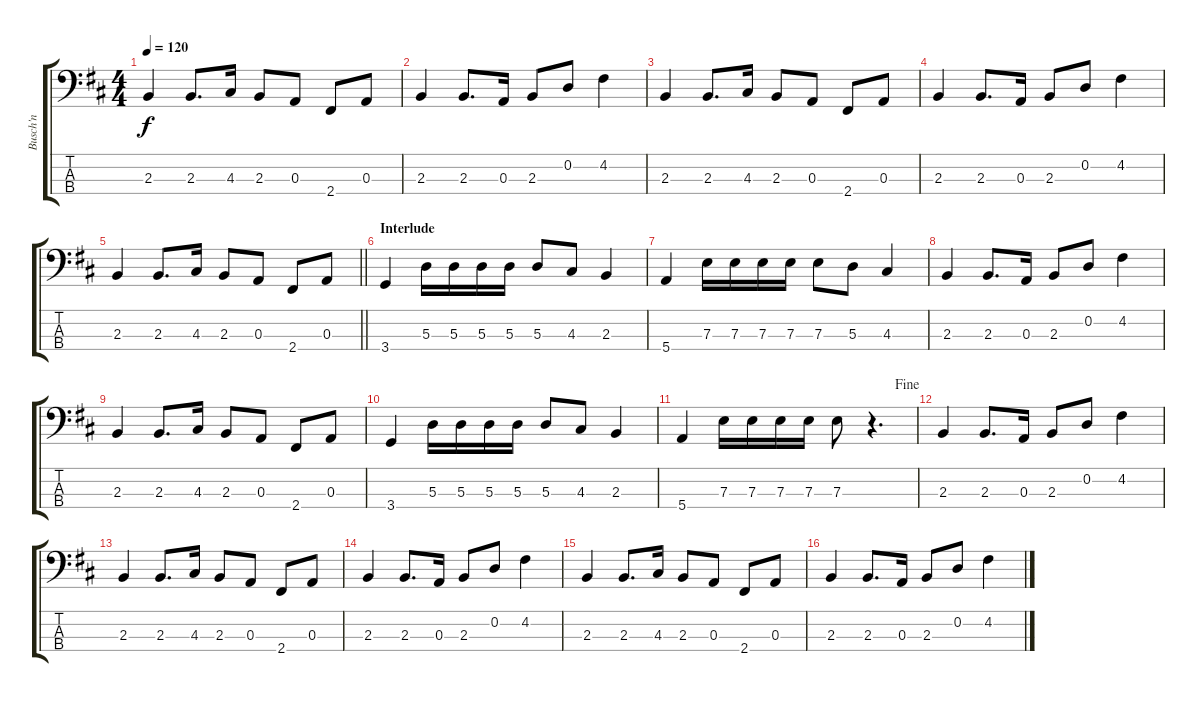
\track ("Busch'n" "Busch'n") {instrument electricbasspick}
\staff {score tabs}
\tuning (G2 D2 A1 E1) {hide}
\ts (4 4)
\tempo 120
\clef f4
\ks d
2.3.4{dy f} 2.3.8{d} 4.3.16 2.3.8 0.3.8 2.4.8 0.3.8 |
2.3.4 2.3.8{d} 0.3.16 2.3.8 0.2.8 4.2.4 |
2.3.4 2.3.8{d} 4.3.16 2.3.8 0.3.8 2.4.8 0.3.8 |
2.3.4 2.3.8{d} 0.3.16 2.3.8 0.2.8 4.2.4 |
\barLineRight lightlight
2.3.4 2.3.8{d} 4.3.16 2.3.8 0.3.8 2.4.8 0.3.8 |
\section ("" "Interlude")
3.4.4 5.3.16 5.3.16 5.3.16 5.3.16 5.3.8 4.3.8 2.3.4 |
5.4.4 7.3.16 7.3.16 7.3.16 7.3.16 7.3.8 5.3.8 4.3.4 |
2.3.4 2.3.8{d} 0.3.16 2.3.8 0.2.8 4.2.4 |
2.3.4 2.3.8{d} 4.3.16 2.3.8 0.3.8 2.4.8 0.3.8 |
3.4.4 5.3.16 5.3.16 5.3.16 5.3.16 5.3.8 4.3.8 2.3.4 |
\jump fine
5.4.4 7.3.16 7.3.16 7.3.16 7.3.16 7.3.8 r.4{d} |
2.3.4 2.3.8{d} 0.3.16 2.3.8 0.2.8 4.2.4 |
2.3.4 2.3.8{d} 4.3.16 2.3.8 0.3.8 2.4.8 0.3.8 |
2.3.4 2.3.8{d} 0.3.16 2.3.8 0.2.8 4.2.4 |
2.3.4 2.3.8{d} 4.3.16 2.3.8 0.3.8 2.4.8 0.3.8 |
2.3.4 2.3.8{d} 0.3.16 2.3.8 0.2.8 4.2.4
